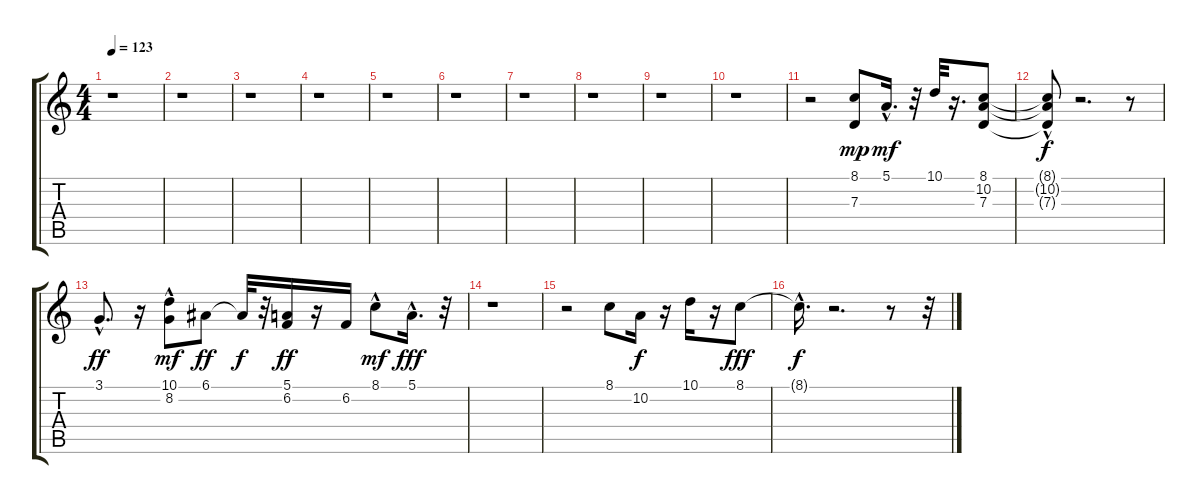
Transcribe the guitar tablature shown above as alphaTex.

\track "" {instrument accordion}
\staff {score tabs}
\tuning (E4 B3 G3 D3 A2 E2) {hide}
\ts (4 4)
\tempo 123
\clef g2
\ks c
r.1{dy mf} |
r.1 |
r.1 |
r.1 |
r.1 |
r.1 |
r.1 |
r.1 |
r.1 |
r.1 |
r.2 (8.1 7.3).8{dy mp} 5.1{hac}.16{d dy mf} r.32 10.1.32 r.16{d} (8.1 10.2 7.3).8 |
(8.1{hac t} 10.2{hac t} 7.3{t}).8{dy f} r.2{d} r.8 |
3.1{hac}.8{d dy ff} r.16 (10.1{hac} 8.2).8{dy mf} 6.1.8{dy ff} 6.1{t}.32{dy f} r.32 (5.1 6.2).16{dy ff} r.16 6.2.16 8.1{hac}.8{dy mf} 5.1{hac}.16{d dy fff} r.32 |
r.1 |
r.2 8.1.8 10.2.16{dy f} r.16 10.1.16 r.16 8.1.8{dy fff} |
8.1{hac t}.16{d dy f} r.2{d} r.8 r.32
